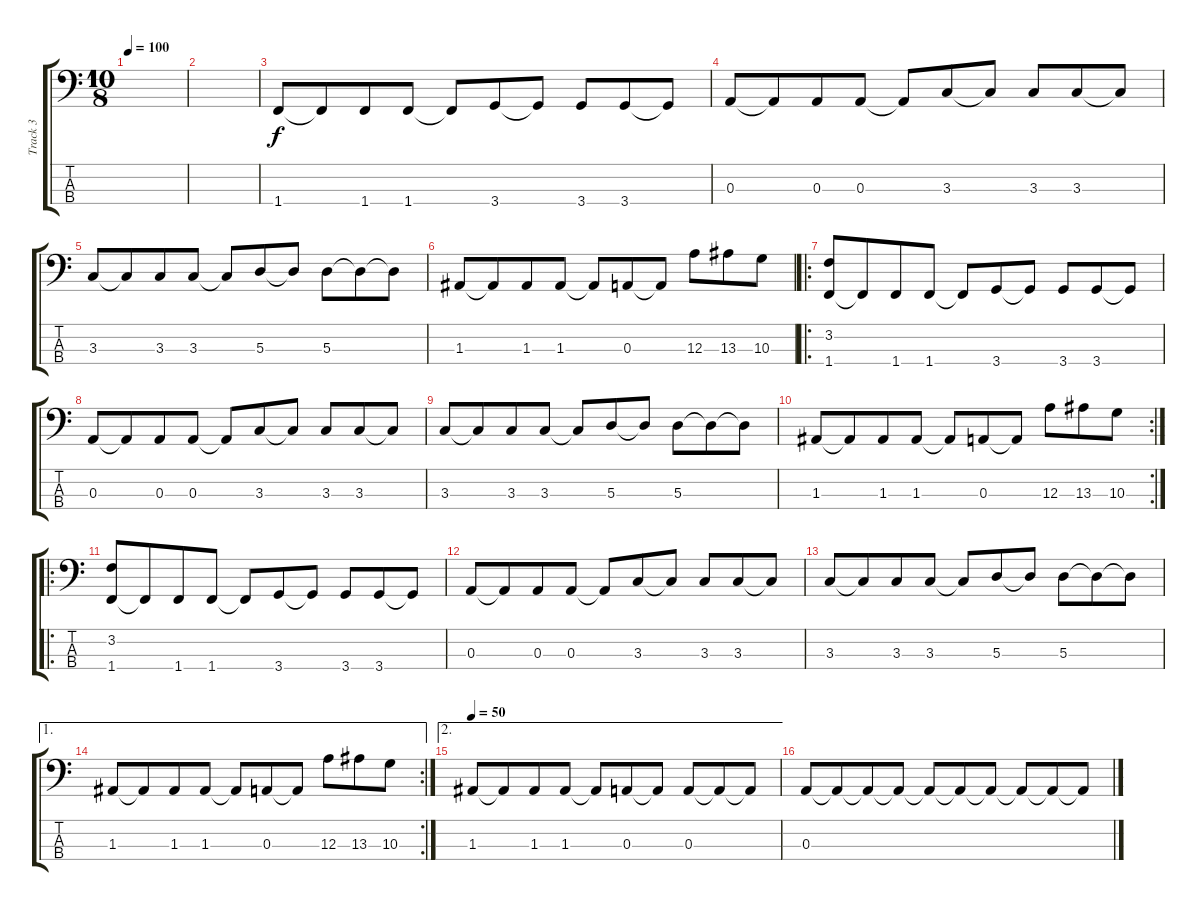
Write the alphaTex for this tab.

\track ("Track 3" "Track 3") {instrument fretlessbass}
\staff {score tabs}
\tuning (G2 D2 A1 E1) {hide}
\ts (10 8)
\tempo 100
\clef f4
\ks c
|
|
1.4.8 1.4{t}.8 1.4.8 1.4.8 1.4{t}.8 3.4.8 3.4{t}.8 3.4.8 3.4.8 3.4{t}.8 |
0.3.8 0.3{t}.8 0.3.8 0.3.8 0.3{t}.8 3.3.8 3.3{t}.8 3.3.8 3.3.8 3.3{t}.8 |
3.3.8 3.3{t}.8 3.3.8 3.3.8 3.3{t}.8 5.3.8 5.3{t}.8 5.3.8 5.3{t}.8 5.3{t}.8 |
1.3.8 1.3{t}.8 1.3.8 1.3.8 1.3{t}.8 0.3.8 0.3{t}.8 12.3.8 13.3.8 10.3.8 |
\ro
(3.2 1.4).8 1.4{t}.8 1.4.8 1.4.8 1.4{t}.8 3.4.8 3.4{t}.8 3.4.8 3.4.8 3.4{t}.8 |
0.3.8 0.3{t}.8 0.3.8 0.3.8 0.3{t}.8 3.3.8 3.3{t}.8 3.3.8 3.3.8 3.3{t}.8 |
3.3.8 3.3{t}.8 3.3.8 3.3.8 3.3{t}.8 5.3.8 5.3{t}.8 5.3.8 5.3{t}.8 5.3{t}.8 |
\rc 2
1.3.8 1.3{t}.8 1.3.8 1.3.8 1.3{t}.8 0.3.8 0.3{t}.8 12.3.8 13.3.8 10.3.8 |
\ro
(3.2 1.4).8 1.4{t}.8 1.4.8 1.4.8 1.4{t}.8 3.4.8 3.4{t}.8 3.4.8 3.4.8 3.4{t}.8 |
0.3.8 0.3{t}.8 0.3.8 0.3.8 0.3{t}.8 3.3.8 3.3{t}.8 3.3.8 3.3.8 3.3{t}.8 |
3.3.8 3.3{t}.8 3.3.8 3.3.8 3.3{t}.8 5.3.8 5.3{t}.8 5.3.8 5.3{t}.8 5.3{t}.8 |
\ae 1
\rc 2
1.3.8 1.3{t}.8 1.3.8 1.3.8 1.3{t}.8 0.3.8 0.3{t}.8 12.3.8 13.3.8 10.3.8 |
\ae 2
\tempo 50
1.3.8 1.3{t}.8 1.3.8 1.3.8 1.3{t}.8 0.3.8 0.3{t}.8 0.3.8 0.3{t}.8 0.3{t}.8 |
0.3.8{volume 9} 0.3{t}.8 0.3{t}.8 0.3{t}.8 0.3{t}.8 0.3{t}.8 0.3{t}.8 0.3{t}.8 0.3{t}.8 0.3{t}.8
